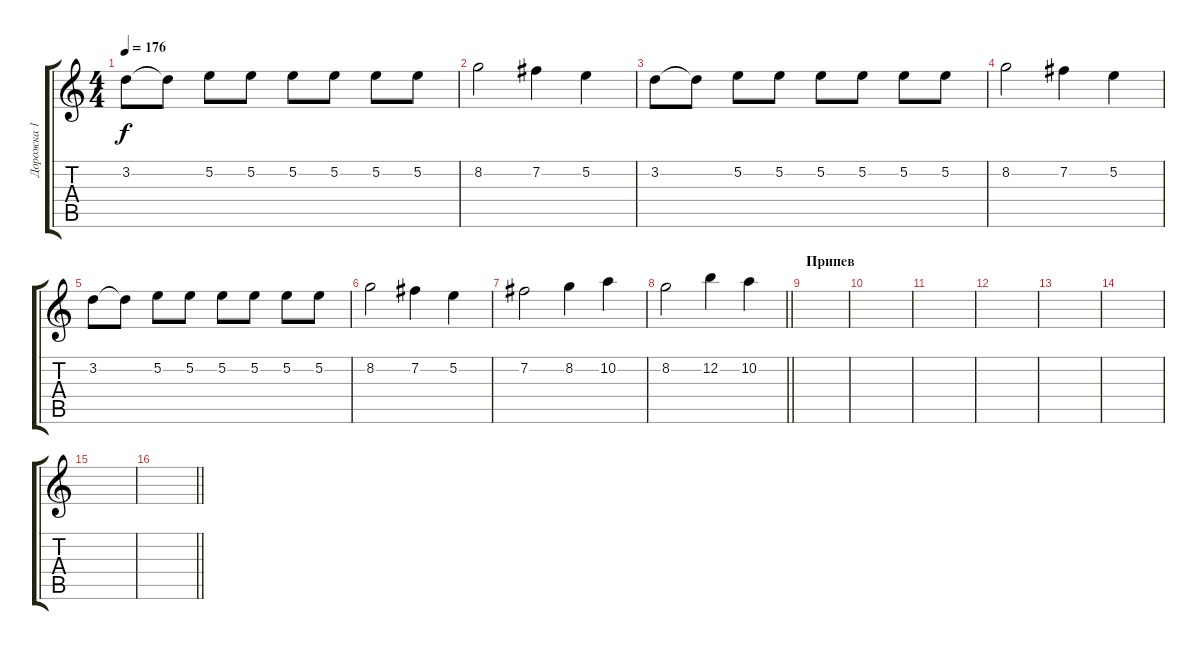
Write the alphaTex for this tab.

\track ("Дорожка 1" "Дорожка 1") {instrument distortionguitar}
\staff {score tabs}
\tuning (E4 B3 G3 D3 A2 E2) {hide}
\ts (4 4)
\tempo 176
\clef g2
\ks c
3.2.8{dy f} 3.2{t}.8 5.2.8 5.2.8 5.2.8 5.2.8 5.2.8 5.2.8 |
8.2.2 7.2.4 5.2.4 |
3.2.8 3.2{t}.8 5.2.8 5.2.8 5.2.8 5.2.8 5.2.8 5.2.8 |
8.2.2 7.2.4 5.2.4 |
3.2.8 3.2{t}.8 5.2.8 5.2.8 5.2.8 5.2.8 5.2.8 5.2.8 |
8.2.2 7.2.4 5.2.4 |
7.2.2 8.2.4 10.2.4 |
\barLineRight lightlight
8.2.2 12.2.4 10.2.4 |
\section ("" "Припев")
|
|
|
|
|
|
|
\barLineRight lightlight
